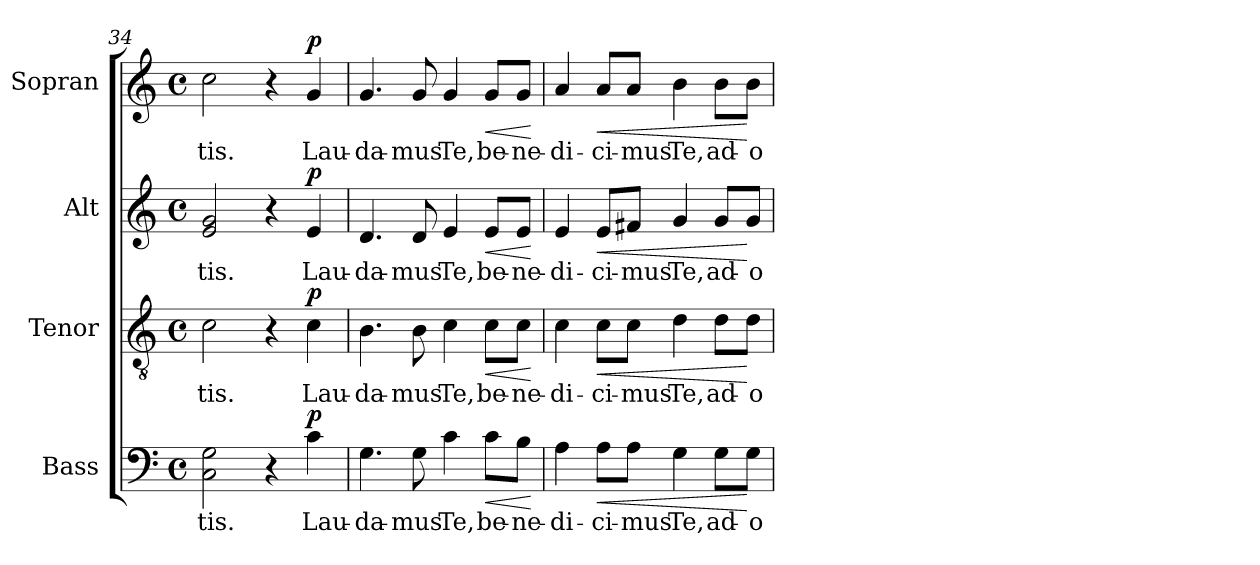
**kern	**text	**dynam	**kern	**text	**dynam	**kern	**text	**dynam	**kern	**text	**dynam
*part4	*part4	*part4	*part3	*part3	*part3	*part2	*part2	*part2	*part1	*part1	*part1
*staff4	*staff4	*staff4	*staff3	*staff3	*staff3	*staff2	*staff2	*staff2	*staff1	*staff1	*staff1
*I"Bass	*	*	*I"Tenor	*	*	*I"Alt	*	*	*I"Sopran	*	*
*I'B.	*	*	*I'T.	*	*	*I'A.	*	*	*I'S.	*	*
*clefF4	*	*	*clefGv2	*	*	*clefG2	*	*	*clefG2	*	*
*k[]	*	*	*k[]	*	*	*k[]	*	*	*k[]	*	*
*C:	*	*	*C:	*	*	*C:	*	*	*C:	*	*
*M4/4	*	*	*M4/4	*	*	*M4/4	*	*	*M4/4	*	*
*met(c)	*	*	*met(c)	*	*	*met(c)	*	*	*met(c)	*	*
=34	=34	=34	=34	=34	=34	=34	=34	=34	=34	=34	=34
!	!LO:LY:b	!	!	!LO:LY:b	!	!	!LO:LY:b	!	!	!LO:LY:b	!
2C\ 2G\	-tis.	.	2c\	-tis.	.	2e/ 2g/	-tis.	.	2cc\	-tis.	.
4r	.	.	4r	.	.	4r	.	.	4r	.	.
!	!LO:LY:b	!LO:DY:a	!	!LO:LY:b	!LO:DY:a	!	!LO:LY:b	!LO:DY:a	!	!LO:LY:b	!LO:DY:a
4c\	Lau-	p	4c\	Lau-	p	4e/	Lau-	p	4g/	Lau-	p
=35	=35	=35	=35	=35	=35	=35	=35	=35	=35	=35	=35
!	!LO:LY:b	!	!	!LO:LY:b	!	!	!LO:LY:b	!	!	!LO:LY:b	!
4.G\	-da-	.	4.B\	-da-	.	4.d/	-da-	.	4.g/	-da-	.
!	!LO:LY:b	!	!	!LO:LY:b	!	!	!LO:LY:b	!	!	!LO:LY:b	!
8G\	-mus	.	8B\	-mus	.	8d/	-mus	.	8g/	-mus	.
!	!LO:LY:b	!	!	!LO:LY:b	!	!	!LO:LY:b	!	!	!LO:LY:b	!
4c\	Te,	.	4c\	Te,	.	4e/	Te,	.	4g/	Te,	.
!	!LO:LY:b	!LO:HP:b	!	!LO:LY:b	!LO:HP:b	!	!LO:LY:b	!LO:HP:b	!	!LO:LY:b	!LO:HP:b
8c\L	be-	<	8c\L	be-	<	8e/L	be-	<	8g/L	be-	<
!	!LO:LY:b	!	!	!LO:LY:b	!	!	!LO:LY:b	!	!	!LO:LY:b	!
8B\J	-ne-	.	8c\J	-ne-	.	8e/J	-ne-	.	8g/J	-ne-	.
.	.	[	.	.	[	.	.	[	.	.	[
!!LO:PB:g=z
=36	=36	=36	=36	=36	=36	=36	=36	=36	=36	=36	=36
!	!LO:LY:b	!	!	!LO:LY:b	!	!	!LO:LY:b	!	!	!LO:LY:b	!
4A\	-di-	.	4c\	-di-	.	4e/	-di-	.	4a/	-di-	.
!	!LO:LY:b	!LO:HP:b	!	!LO:LY:b	!LO:HP:b	!	!LO:LY:b	!LO:HP:b	!	!LO:LY:b	!LO:HP:b
8A\L	-ci-	<	8c\L	-ci-	<	8e/L	-ci-	<	8a/L	-ci-	<
!	!LO:LY:b	!	!	!LO:LY:b	!	!	!LO:LY:b	!	!	!LO:LY:b	!
8A\J	-mus	.	8c\J	-mus	.	8f#X/J	-mus	.	8a/J	-mus	.
!	!LO:LY:b	!	!	!LO:LY:b	!	!	!LO:LY:b	!	!	!LO:LY:b	!
4G\	Te,	.	4d\	Te,	.	4g/	Te,	.	4b\	Te,	.
!	!LO:LY:b	!	!	!LO:LY:b	!	!	!LO:LY:b	!	!	!LO:LY:b	!
8G\L	ad-	.	8d\L	ad-	.	8g/L	ad-	.	8b\L	ad-	.
!	!LO:LY:b	!	!	!LO:LY:b	!	!	!LO:LY:b	!	!	!LO:LY:b	!
8G\J	-o-	[	8d\J	-o-	[	8g/J	-o-	[	8b\J	-o-	[
=	=	=	=	=	=	=	=	=	=	=	=
*-	*-	*-	*-	*-	*-	*-	*-	*-	*-	*-	*-
